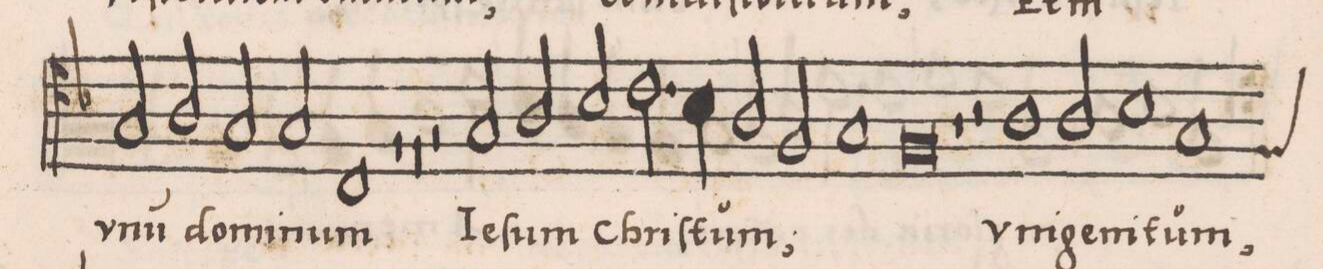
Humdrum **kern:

**kern	**text
*I"CANTVS	*
*clefC4	*
*k[b-]	*
*met(C|)	*
*M2/1	*
2G/	v-
2A/	-nu(m)
=20-	=20-
2G/	do-
2G/	-mi-
1C	-num
=21-	=21-
1r	.
0r	.
=22-	=22-
2r	.
2G/	Ie-
=23-	=23-
2A/	-ſum
2B-/	.
2.c\	Chri-
4B-\	-ſtǔm;
=24-	=24-
2A/	.
2F/	.
1G	.
=25-	=25-
0F	.
=26-	=26-
1r	.
2r	.
1A\	v-
=27-	=27-
2A/	-ni-
1B-	-ge-
=28-	=28-
1G	-ni-
*custos:F	*
*-	*-
